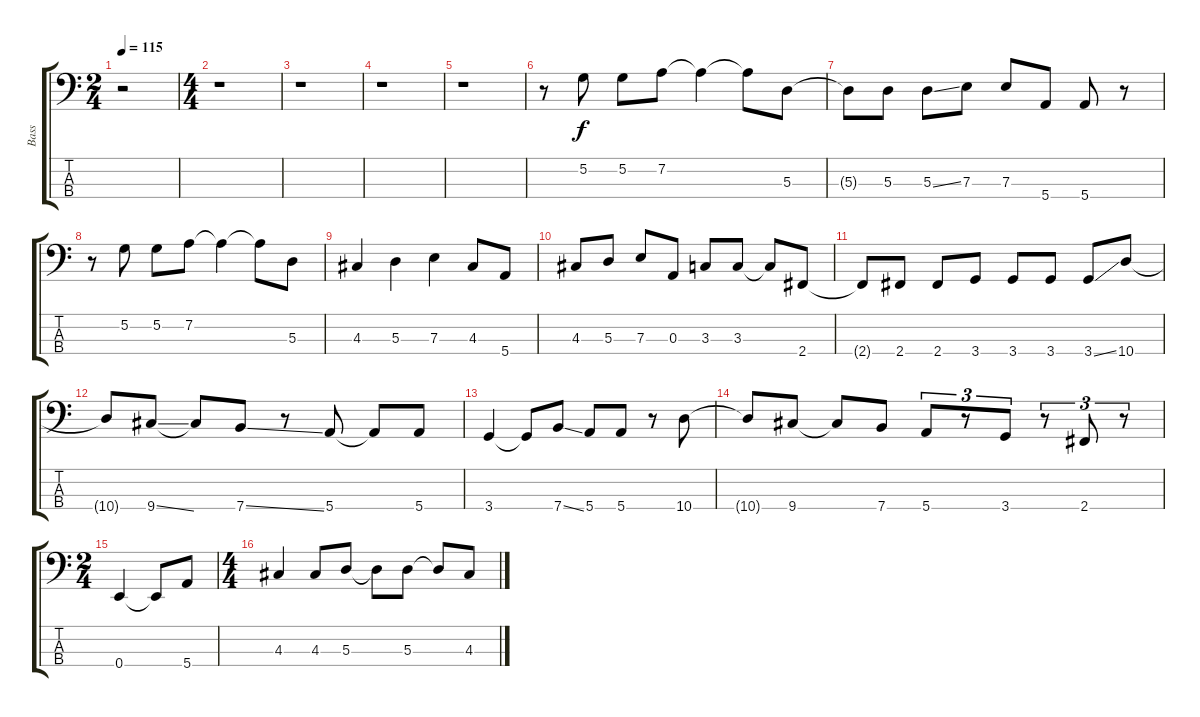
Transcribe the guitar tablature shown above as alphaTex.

\track ("Bass" "Bass") {instrument electricbasspick}
\staff {score tabs}
\tuning (G2 D2 A1 E1) {hide}
\ts (2 4)
\tempo 115
\clef f4
\ks c
r.2{dy f instrument electricbasspick} |
\ts (4 4)
r.1 |
r.1 |
r.1 |
r.1 |
r.8 5.2.8 5.2.8 7.2.8 7.2{t}.4 7.2{t}.8 5.3.8 |
5.3{t}.8 5.3.8 5.3{ss}.8 7.3.8 7.3.8 5.4.8 5.4.8 r.8 |
r.8 5.2.8 5.2.8 7.2.8 7.2{t}.4 7.2{t}.8 5.3.8 |
4.3.4 5.3.4 7.3.4 4.3.8 5.4.8 |
4.3.8 5.3.8 7.3.8 0.3.8 3.3.8 3.3.8 3.3{t}.8 2.4.8 |
2.4{t}.8 2.4.8 2.4.8 3.4.8 3.4.8 3.4.8 3.4{ss}.8 10.4.8 |
10.4{t}.8 9.4{ss}.8 9.4{t}.8 7.4{ss}.8 r.8 5.4.8 5.4{t}.8 5.4.8 |
3.4.4 3.4{t}.8 7.4{ss}.8 5.4.8 5.4.8 r.8 10.4.8 |
10.4{t}.8 9.4.8 9.4{t}.8 7.4.8 5.4.8{tu (3 2)} r.8{tu (3 2)} 3.4.8{tu (3 2)} r.8{tu (3 2)} 2.4.8{tu (3 2)} r.8{tu (3 2)} |
\ts (2 4)
0.4.4 0.4{t}.8 5.4.8 |
\ts (4 4)
4.3.4 4.3.8 5.3.8 5.3{t}.8 5.3.8 5.3{t}.8 4.3.8
